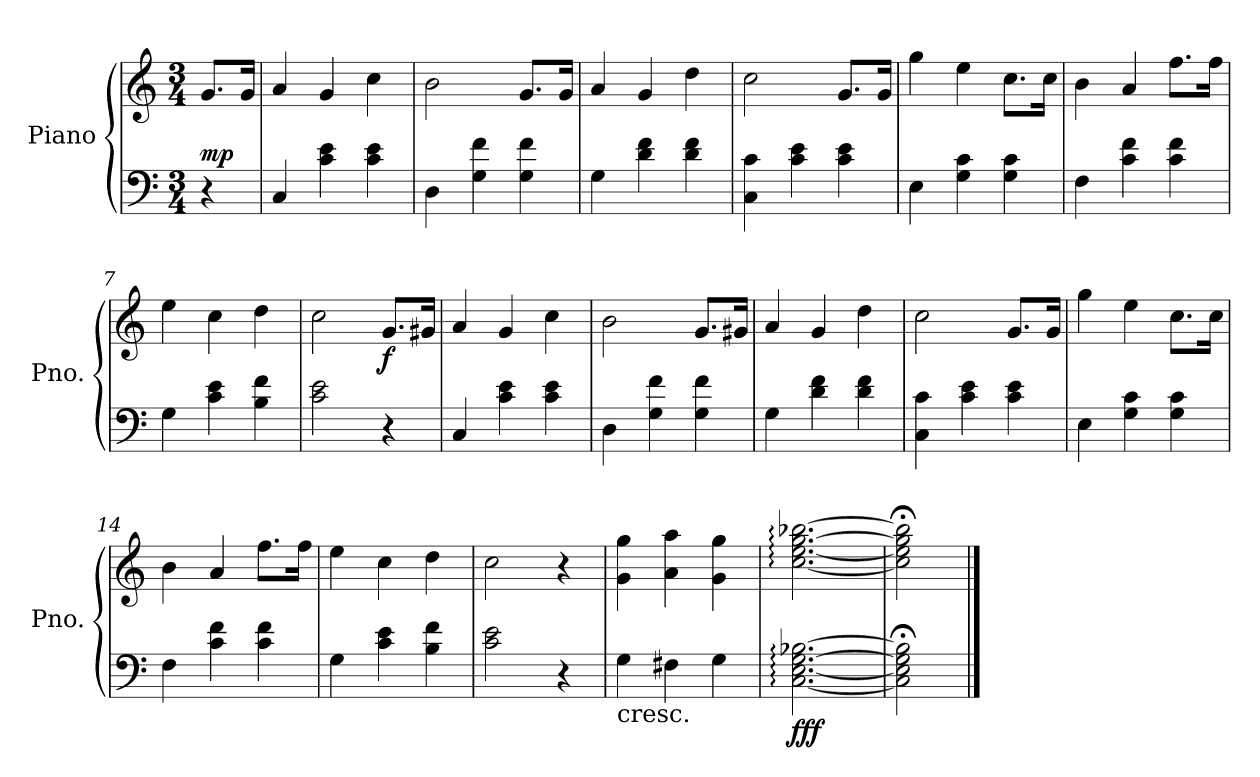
**kern	**kern	**dynam
*part1	*part1	*part1
*staff2	*staff1	*staff1/2
*I"Piano	*	*
*I'Pno.	*	*
*clefF4	*clefG2	*
*k[]	*k[]	*
*M3/4	*M3/4	*
=	=	=
!	!	!LO:DY:a=2
4r	8.g/L	mp
.	16g/Jk	.
=1	=1	=1
4C/	4a/	.
4c\ 4e\	4g/	.
4c\ 4e\	4cc\	.
=2	=2	=2
4D\	2b\	.
4G\ 4f\	.	.
4G\ 4f\	8.g/L	.
.	16g/Jk	.
=3	=3	=3
4G\	4a/	.
4d\ 4f\	4g/	.
4d\ 4f\	4dd\	.
!!LO:LB:g=z
=4	=4	=4
4C\ 4c\	2cc\	.
4c\ 4e\	.	.
4c\ 4e\	8.g/L	.
.	16g/Jk	.
=5	=5	=5
4E\	4gg\	.
4G\ 4c\	4ee\	.
4G\ 4c\	8.cc\L	.
.	16cc\Jk	.
=6	=6	=6
4F\	4b\	.
4c\ 4f\	4a/	.
4c\ 4f\	8.ff\L	.
.	16ff\Jk	.
=7	=7	=7
4G\	4ee\	.
4c\ 4e\	4cc\	.
4B\ 4f\	4dd\	.
!!LO:LB:g=z
=8	=8	=8
2c\ 2e\	2cc\	.
!	!	!LO:DY:b
4r	8.g/L	f
.	16g#X/Jk	.
=9	=9	=9
4C/	4a/	.
4c\ 4e\	4g/	.
4c\ 4e\	4cc\	.
=10	=10	=10
4D\	2b\	.
4G\ 4f\	.	.
4G\ 4f\	8.g/L	.
.	16g#X/Jk	.
=11	=11	=11
4G\	4a/	.
4d\ 4f\	4g/	.
4d\ 4f\	4dd\	.
!!LO:LB:g=z
=12	=12	=12
4C\ 4c\	2cc\	.
4c\ 4e\	.	.
4c\ 4e\	8.g/L	.
.	16g/Jk	.
=13	=13	=13
4E\	4gg\	.
4G\ 4c\	4ee\	.
4G\ 4c\	8.cc\L	.
.	16cc\Jk	.
=14	=14	=14
4F\	4b\	.
4c\ 4f\	4a/	.
4c\ 4f\	8.ff\L	.
.	16ff\Jk	.
=15	=15	=15
4G\	4ee\	.
4c\ 4e\	4cc\	.
4B\ 4f\	4dd\	.
=16	=16	=16
2c\ 2e\	2cc\	.
4r	4r	.
=17	=17	=17
!LO:TX:b:t=cresc.	!	!
4G\	4g\ 4gg\	.
4F#X\	4a\ 4aa\	.
4G\	4g\ 4gg\	.
=18	=18	=18
!	!	!LO:DY:b=2
[2.C\: [2.E\: [2.G\: [2.B-X\:	[2.cc\: [2.ee\: [2.gg\: [2.bb-X\:	fff
=19	=19	=19
2C\];< 2E\];< 2G\];< 2B-\];<	2cc\];< 2ee\];< 2gg\];< 2bb-\];<	.
==	==	==
*-	*-	*-
